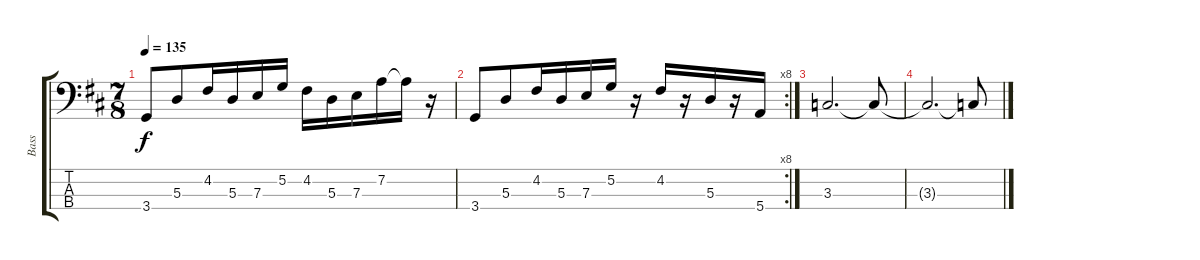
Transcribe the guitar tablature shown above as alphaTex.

\track ("Bass" "Bass") {instrument electricbassfinger}
\staff {score tabs}
\tuning (G2 D2 A1 E1) {hide}
\ts (7 8)
\tempo 135
\clef f4
\ks d
3.4.8{dy f} 5.3.8 4.2.16 5.3.16 7.3.16 5.2.16 4.2.16 5.3.16 7.3.16 7.2.16 7.2{t}.16 r.16 |
\rc 8
3.4.8 5.3.8 4.2.16 5.3.16 7.3.16 5.2.16 r.16 4.2.16 r.16 5.3.16 r.16 5.4.16 |
3.3.2{d} 3.3{t}.8 |
3.3{t}.2{d} 3.3{t}.8
